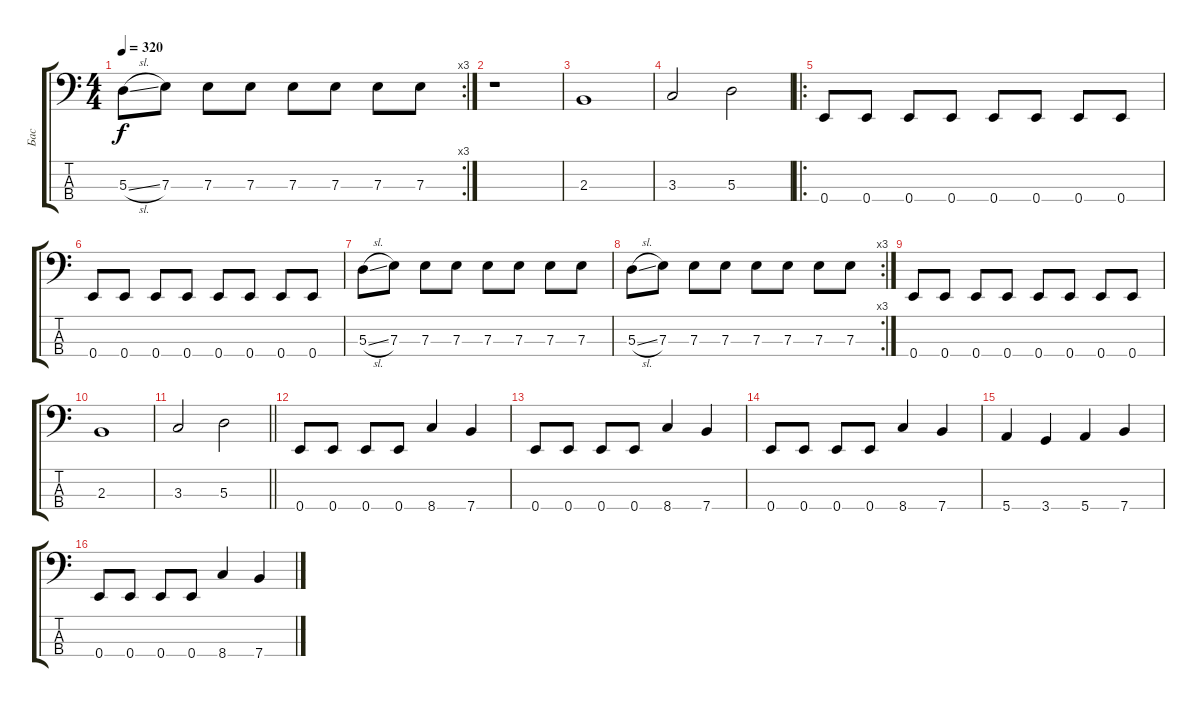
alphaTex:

\track ("Бас" "Бас") {instrument electricbasspick}
\staff {score tabs}
\tuning (G2 D2 A1 E1) {hide}
\rc 3
\ts (4 4)
\tempo 320
\clef f4
\ks c
5.3{sl}.8{dy f} 7.3.8 7.3.8 7.3.8 7.3.8 7.3.8 7.3.8 7.3.8 |
r.1 |
2.3.1 |
3.3.2 5.3.2 |
\ro
0.4.8 0.4.8 0.4.8 0.4.8 0.4.8 0.4.8 0.4.8 0.4.8 |
0.4.8 0.4.8 0.4.8 0.4.8 0.4.8 0.4.8 0.4.8 0.4.8 |
5.3{sl}.8 7.3.8 7.3.8 7.3.8 7.3.8 7.3.8 7.3.8 7.3.8 |
\rc 3
5.3{sl}.8 7.3.8 7.3.8 7.3.8 7.3.8 7.3.8 7.3.8 7.3.8 |
0.4.8 0.4.8 0.4.8 0.4.8 0.4.8 0.4.8 0.4.8 0.4.8 |
2.3.1 |
\barLineRight lightlight
3.3.2 5.3.2 |
0.4.8 0.4.8 0.4.8 0.4.8 8.4.4 7.4.4 |
0.4.8 0.4.8 0.4.8 0.4.8 8.4.4 7.4.4 |
0.4.8 0.4.8 0.4.8 0.4.8 8.4.4 7.4.4 |
5.4.4 3.4.4 5.4.4 7.4.4 |
0.4.8 0.4.8 0.4.8 0.4.8 8.4.4 7.4.4
